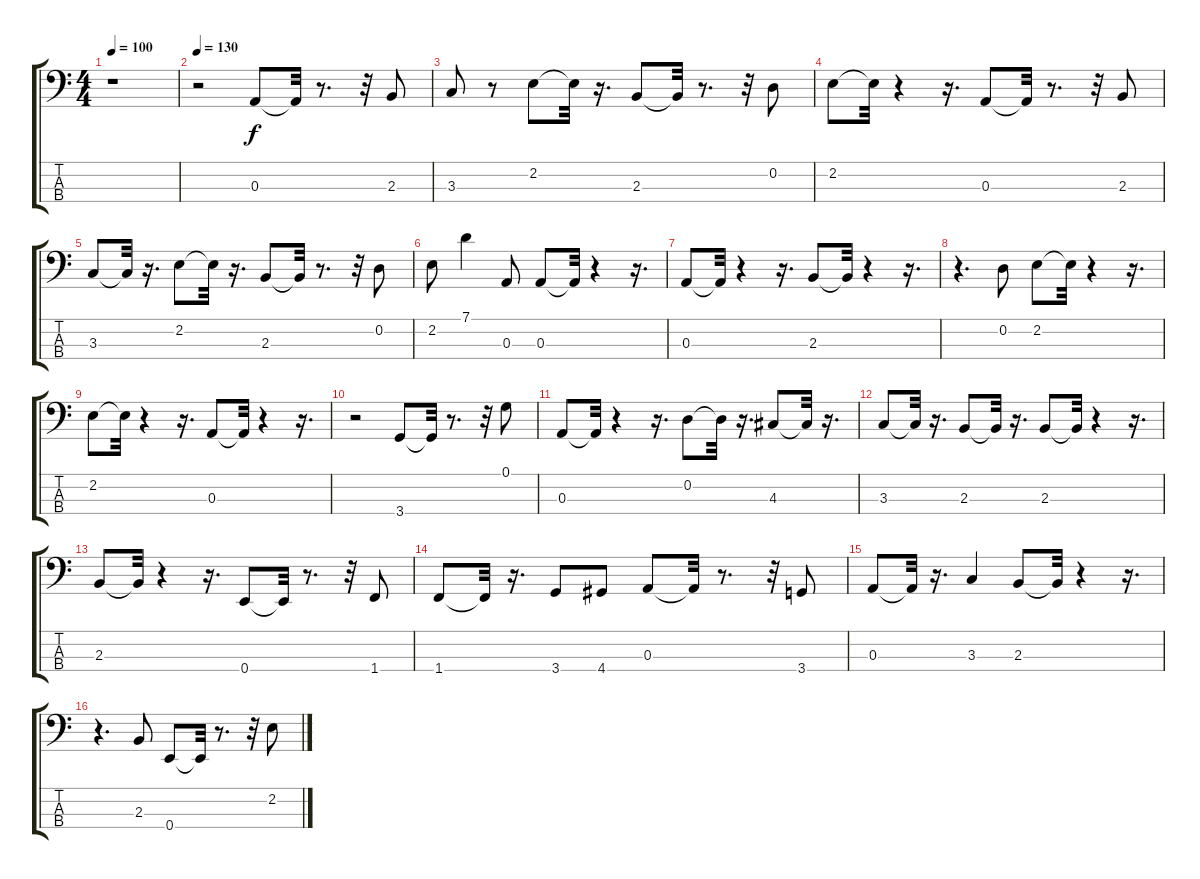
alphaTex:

\track "" {instrument electricbassfinger}
\staff {score tabs}
\tuning (G2 D2 A1 E1) {hide}
\ts (4 4)
\tempo 100
\clef f4
\ks c
r.1{dy f instrument electricbassfinger} |
\tempo 130
r.2 0.3.8 0.3{t}.32 r.8{d} r.32 2.3.8 |
3.3.8 r.8 2.2.8 2.2{t}.32 r.16{d} 2.3.8 2.3{t}.32 r.8{d} r.32 0.2.8 |
2.2.8 2.2{t}.32 r.4 r.16{d} 0.3.8 0.3{t}.32 r.8{d} r.32 2.3.8 |
3.3.8 3.3{t}.32 r.16{d} 2.2.8 2.2{t}.32 r.16{d} 2.3.8 2.3{t}.32 r.8{d} r.32 0.2.8 |
2.2.8 7.1.4 0.3.8 0.3.8 0.3{t}.32 r.4 r.16{d} |
0.3.8 0.3{t}.32 r.4 r.16{d} 2.3.8 2.3{t}.32 r.4 r.16{d} |
r.4{d} 0.2.8 2.2.8 2.2{t}.32 r.4 r.16{d} |
2.2.8 2.2{t}.32 r.4 r.16{d} 0.3.8 0.3{t}.32 r.4 r.16{d} |
r.2 3.4.8 3.4{t}.32 r.8{d} r.32 0.1.8 |
0.3.8 0.3{t}.32 r.4 r.16{d} 0.2.8 0.2{t}.32 r.16{d} 4.3.8 4.3{t}.32 r.16{d} |
3.3.8 3.3{t}.32 r.16{d} 2.3.8 2.3{t}.32 r.16{d} 2.3.8 2.3{t}.32 r.4 r.16{d} |
2.3.8 2.3{t}.32 r.4 r.16{d} 0.4.8 0.4{t}.32 r.8{d} r.32 1.4.8 |
1.4.8 1.4{t}.32 r.16{d} 3.4.8 4.4.8 0.3.8 0.3{t}.32 r.8{d} r.32 3.4.8 |
0.3.8 0.3{t}.32 r.16{d} 3.3.4 2.3.8 2.3{t}.32 r.4 r.16{d} |
r.4{d} 2.3.8 0.4.8 0.4{t}.32 r.8{d} r.32 2.2.8
